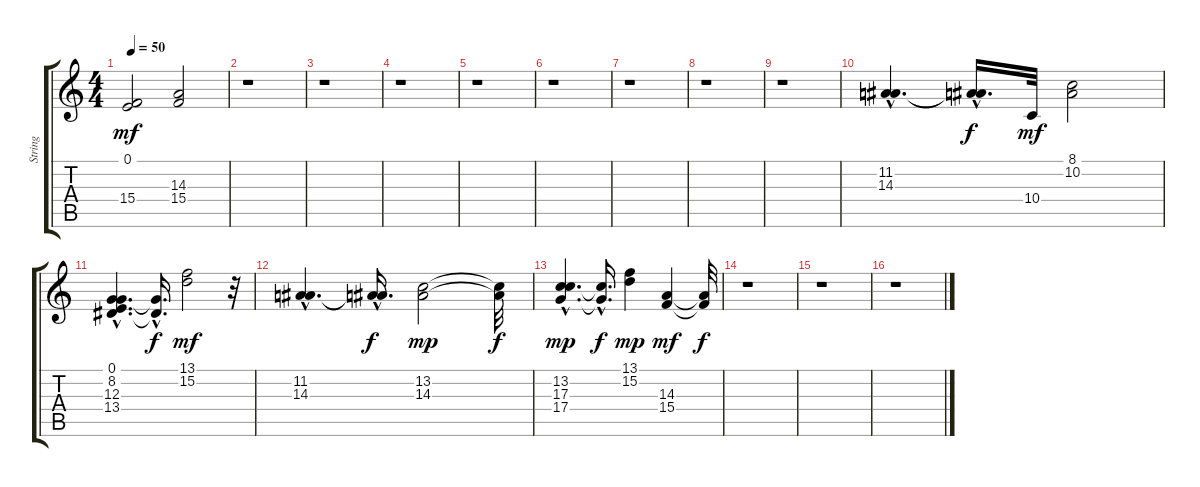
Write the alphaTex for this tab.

\track ("String" "String") {instrument stringensemble2}
\staff {score tabs}
\tuning (E4 B3 G3 D3 A2 E2) {hide}
\ts (4 4)
\tempo 50
\clef g2
\ks c
(0.1 15.4).2{dy mf} (14.3 15.4).2 |
r.1 |
r.1 |
r.1 |
r.1 |
r.1 |
r.1 |
r.1 |
r.1 |
(11.2{hac} 14.3{hac}).4{d} (11.2{hac t} 14.3{hac t}).16{d dy f} 10.4.32{dy mf} (8.1 10.2).2 |
(0.1 8.2 12.3{hac} 13.4{hac}).4{d} (12.3{hac t} 13.4{hac t}).16{d dy f} (13.1 15.2).2{dy mf} r.32 |
(11.2{hac} 14.3{hac}).4{d} (11.2{hac t} 14.3{hac t}).16{d dy f} (13.2 14.3).2{dy mp} (13.2{t} 14.3{t}).32{dy f} |
(13.2 17.3{hac} 17.4{hac}).4{d dy mp} (17.3{hac t} 17.4{hac t}).16{d dy f} (13.1 15.2).4{dy mp} (14.3 15.4).4{dy mf} (14.3{t} 15.4{t}).32{dy f} |
r.1 |
r.1 |
r.1
